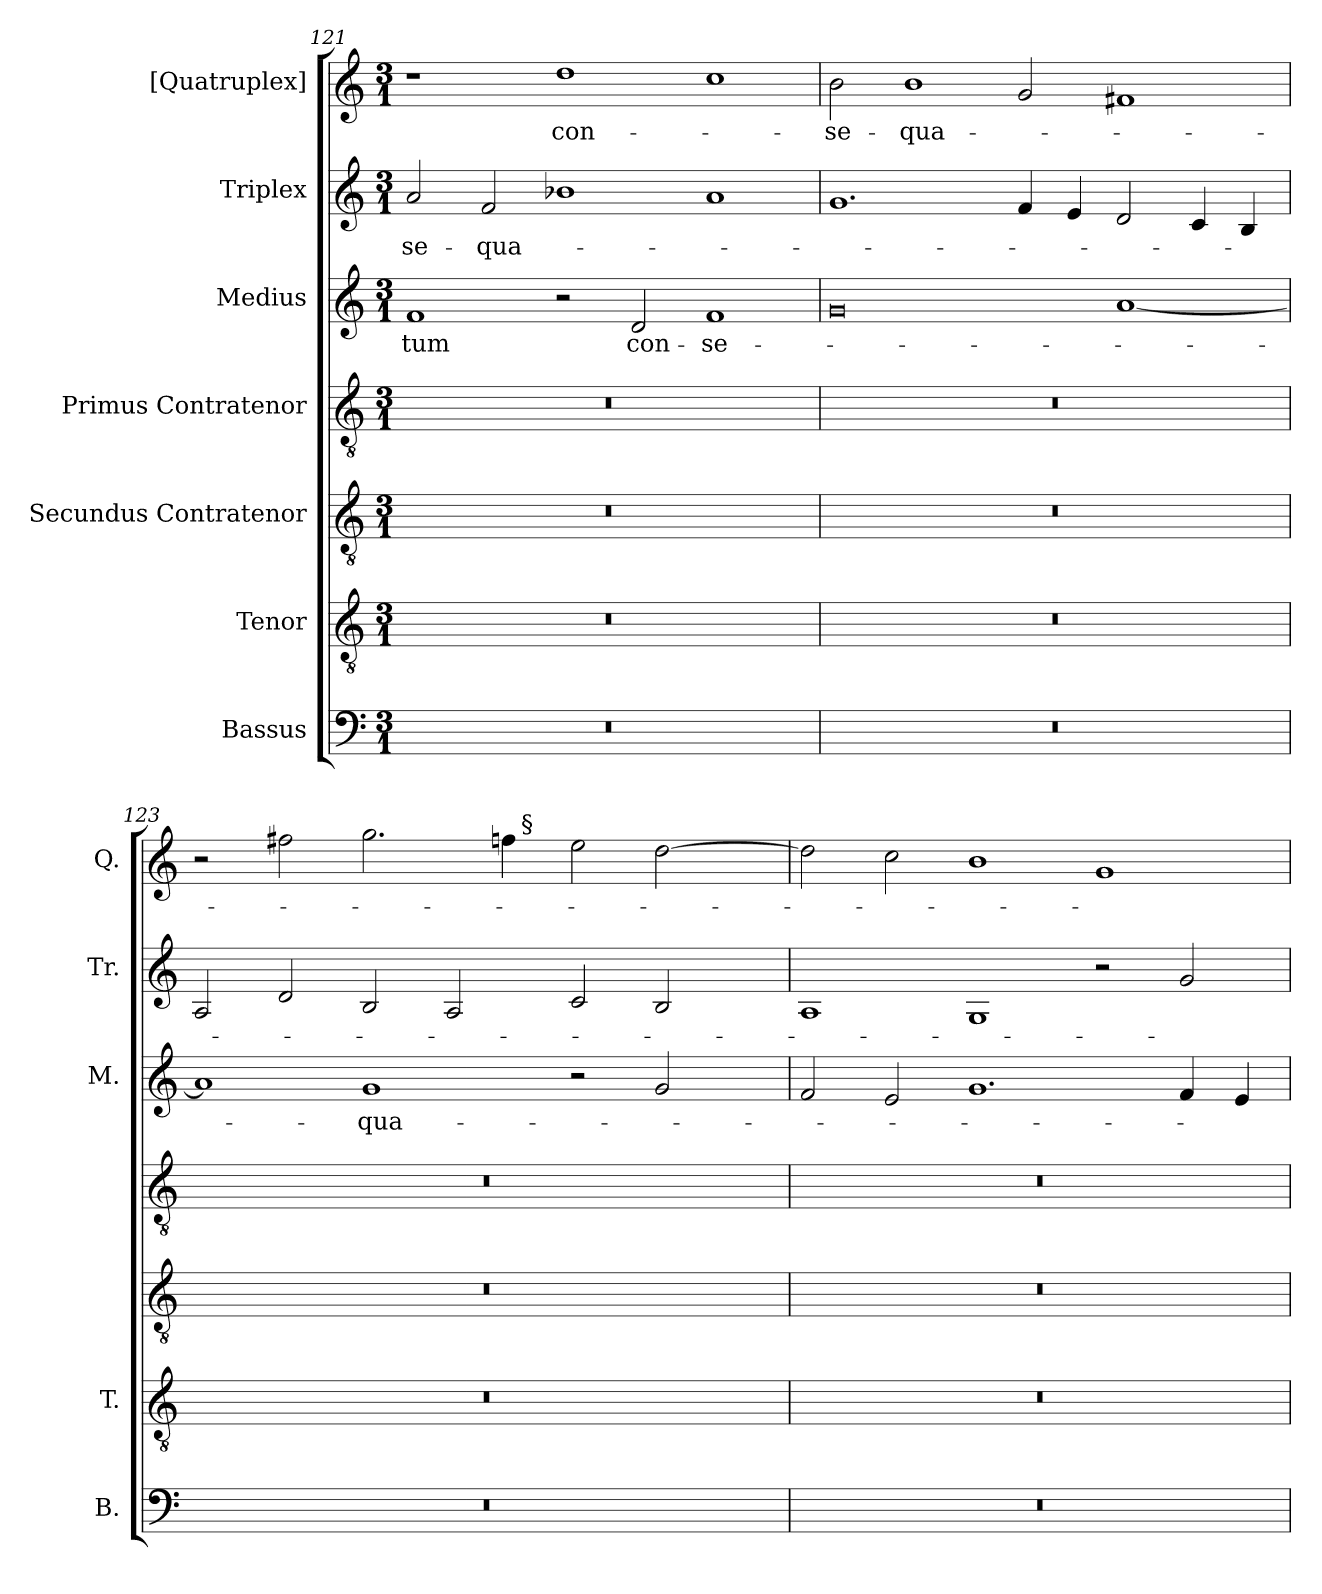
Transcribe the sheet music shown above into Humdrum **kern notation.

**kern	**kern	**kern	**kern	**kern	**text	**kern	**text	**kern	**text
*part7	*part6	*part5	*part4	*part3	*part3	*part2	*part2	*part1	*part1
*staff7	*staff6	*staff5	*staff4	*staff3	*staff3	*staff2	*staff2	*staff1	*staff1
*I"Bassus	*I"Tenor	*I"Secundus Contratenor	*I"Primus Contratenor	*I"Medius	*	*I"Triplex	*	*I"[Quatruplex]	*
*I'B.	*I'T.	*	*	*I'M.	*	*I'Tr.	*	*I'Q.	*
*clefF4	*clefGv2	*clefGv2	*clefGv2	*clefG2	*	*clefG2	*	*clefG2	*
*	*ITrd7c12	*ITrd7c12	*ITrd7c12	*	*	*	*	*	*
*k[]	*k[]	*k[]	*k[]	*k[]	*	*k[]	*	*k[]	*
*C:	*C:	*C:	*C:	*C:	*	*C:	*	*C:	*
*M3/1	*M3/1	*M3/1	*M3/1	*M3/1	*	*M3/1	*	*M3/1	*
=121	=121	=121	=121	=121	=121	=121	=121	=121	=121
!LO:N:vis=1	!LO:N:vis=1	!LO:N:vis=1	!LO:N:vis=1	!	!	!	!	!	!
!	!	!	!	!	!LO:LY:b:color=#000000	!	!	!	!
!	!	!	!	!	!	!	!LO:LY:b:color=#000000	!	!
0.r	0.r	0.r	0.r	1fi	-tum	2ai/	-se-	1r	.
!	!	!	!	!	!	!	!LO:LY:b:color=#000000	!	!
.	.	.	.	.	.	2fi/	-qua-	.	.
!	!	!	!	!	!	!	!	!	!LO:LY:b:color=#000000
.	.	.	.	2r	.	1b-Xi	.	1ddi	con-
!	!	!	!	!	!LO:LY:b:color=#000000	!	!	!	!
.	.	.	.	2di/	con-	.	.	.	.
!	!	!	!	!	!LO:LY:b:color=#000000	!	!	!	!
.	.	.	.	1fi	-se-	1ai	.	1cci	.
=122	=122	=122	=122	=122	=122	=122	=122	=122	=122
!LO:N:vis=1	!LO:N:vis=1	!LO:N:vis=1	!LO:N:vis=1	!	!	!	!	!	!
!	!	!	!	!	!	!	!	!	!LO:LY:b:color=#000000
0.r	0.r	0.r	0.r	0gi	.	1.gi	.	2bi\	-se-
!	!	!	!	!	!	!	!	!	!LO:LY:b:color=#000000
.	.	.	.	.	.	.	.	1bi	-qua-
.	.	.	.	.	.	4fi/	.	2gi/	.
.	.	.	.	.	.	4ei/	.	.	.
.	.	.	.	[<1ai	.	2di/	.	1f#Xi	.
.	.	.	.	.	.	4ci/	.	.	.
.	.	.	.	.	.	4Bi/	.	.	.
!!LO:LB:g=z
=123	=123	=123	=123	=123	=123	=123	=123	=123	=123
!LO:N:vis=1	!LO:N:vis=1	!LO:N:vis=1	!LO:N:vis=1	!	!	!	!	!	!
*	*	*	*	*	*	*	*	*^	*
0.r	0.r	0.r	0.r	1ai]	.	2Ai/	.	2r	1ryy	.
.	.	.	.	.	.	2di/	.	2ff#Xi\	.	.
!	!	!	!	!	!LO:LY:b:color=#000000	!	!	!	!	!
.	.	.	.	1gi	-qua-	2Bi/	.	2.ggi\	2ryy	.
.	.	.	.	.	.	2Ai/	.	.	4ryy	.
.	.	.	.	.	.	.	.	4ffi\	32ryy	.
.	.	.	.	.	.	.	.	.	256ryy	.
!	!	!	!	!	!	!	!	!	!LO:TX:a:t=§	!
.	.	.	.	.	.	.	.	.	1ryy	.
.	.	.	.	2r	.	2ci/	.	2eei\	.	.
.	.	.	.	2gi/	.	2Bi/	.	[>2ddi\	.	.
.	.	.	.	.	.	.	.	.	8ryy	.
.	.	.	.	.	.	.	.	.	16ryy	.
.	.	.	.	.	.	.	.	.	64..ryy	.
=124	=124	=124	=124	=124	=124	=124	=124	=124	=124	=124
!LO:N:vis=1	!LO:N:vis=1	!LO:N:vis=1	!LO:N:vis=1	!	!	!	!	!	!	!
*	*	*	*	*	*	*	*	*v	*v	*
0.r	0.r	0.r	0.r	2fi/	.	1Ai	.	2ddi\]	.
.	.	.	.	2ei/	.	.	.	2cci\	.
.	.	.	.	1.gi	.	1Gi	.	1bi	.
.	.	.	.	.	.	2r	.	1gi	.
.	.	.	.	4fi/	.	2gi/	.	.	.
.	.	.	.	4ei/	.	.	.	.	.
=	=	=	=	=	=	=	=	=	=
*-	*-	*-	*-	*-	*-	*-	*-	*-	*-
